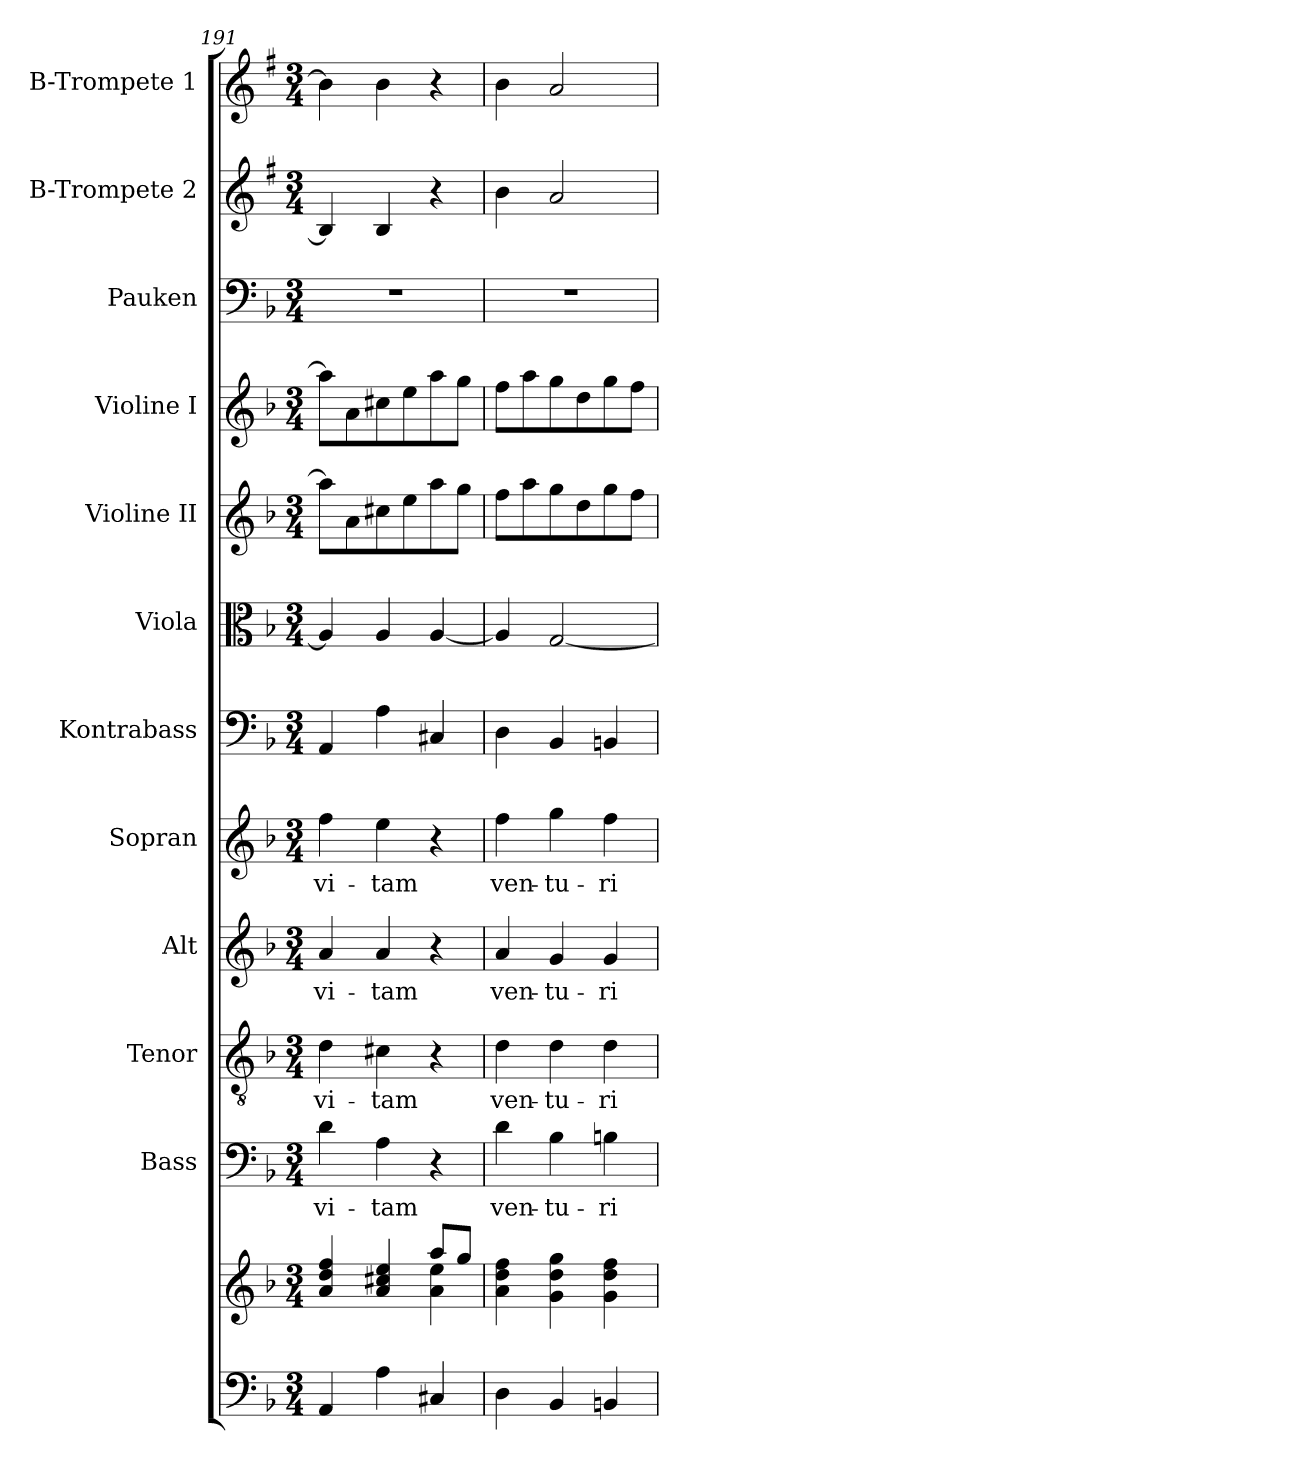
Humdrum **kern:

**kern	**kern	**kern	**text	**kern	**text	**kern	**text	**kern	**text	**kern	**kern	**kern	**kern	**kern	**kern	**kern
*part12	*part12	*part11	*part11	*part10	*part10	*part9	*part9	*part8	*part8	*part7	*part6	*part5	*part4	*part3	*part2	*part1
*staff13	*staff12	*staff11	*staff11	*staff10	*staff10	*staff9	*staff9	*staff8	*staff8	*staff7	*staff6	*staff5	*staff4	*staff3	*staff2	*staff1
*	*	*I"Bass	*	*I"Tenor	*	*I"Alt	*	*I"Sopran	*	*I"Kontrabass	*I"Viola	*I"Violine II	*I"Violine I	*I"Pauken	*I"B-Trompete 2	*I"B-Trompete 1
*	*	*I'B.	*	*I'T.	*	*I'A.	*	*I'S.	*	*I'Kb.	*I'Vla.	*I'Vl. II	*I'Vl. I	*I'Pk.	*I'B Trp. 2	*I'B Trp. 1
*clefF4	*clefG2	*clefF4	*	*clefGv2	*	*clefG2	*	*clefG2	*	*clefF4	*clefC3	*clefG2	*clefG2	*clefF4	*clefG2	*clefG2
*	*	*	*	*	*	*	*	*	*	*ITrd7c12	*	*	*	*	*ITrd1c2	*ITrd1c2
*k[b-]	*k[b-]	*k[b-]	*	*k[b-]	*	*k[b-]	*	*k[b-]	*	*k[b-]	*k[b-]	*k[b-]	*k[b-]	*k[b-]	*k[b-]	*k[b-]
*F:	*F:	*F:	*	*F:	*	*F:	*	*F:	*	*F:	*F:	*F:	*F:	*F:	*F:	*F:
*M3/4	*M3/4	*M3/4	*	*M3/4	*	*M3/4	*	*M3/4	*	*M3/4	*M3/4	*M3/4	*M3/4	*M3/4	*M3/4	*M3/4
=191	=191	=191	=191	=191	=191	=191	=191	=191	=191	=191	=191	=191	=191	=191	=191	=191
*	*^	*	*	*	*	*	*	*	*	*	*	*	*	*	*	*
!	!	!	!	!LO:LY:b	!	!LO:LY:b	!	!LO:LY:b	!	!LO:LY:b	!	!	!	!	!	!	!
4AA/	4a/ 4dd/ 4ff/	2ryy	4d\	vi-	4d\	vi-	4a/	vi-	4ff\	vi-	4AAA/	4A/]	8aa\L]	8aa\L]	2.r	4A/]	4a\]
.	.	.	.	.	.	.	.	.	.	.	.	.	8a\	8a\	.	.	.
!	!	!	!	!LO:LY:b	!	!LO:LY:b	!	!LO:LY:b	!	!LO:LY:b	!	!	!	!	!	!	!
4A\	4a/ 4cc#X/ 4ee/	.	4A\	-tam	4c#X\	-tam	4a/	-tam	4ee\	-tam	4AA\	4A/	8cc#X\	8cc#X\	.	4A/	4a\
.	.	.	.	.	.	.	.	.	.	.	.	.	8ee\	8ee\	.	.	.
4C#X/	8aa/L	4a\ 4ee\	4r	.	4r	.	4r	.	4r	.	4CC#X/	[4A/	8aa\	8aa\	.	4r	4r
.	8gg/J	.	.	.	.	.	.	.	.	.	.	.	8gg\J	8gg\J	.	.	.
*	*v	*v	*	*	*	*	*	*	*	*	*	*	*	*	*	*	*
=192	=192	=192	=192	=192	=192	=192	=192	=192	=192	=192	=192	=192	=192	=192	=192	=192
!	!	!	!LO:LY:b	!	!LO:LY:b	!	!LO:LY:b	!	!LO:LY:b	!	!	!	!	!	!	!
4D\	4a\ 4dd\ 4ff\	4d\	ven-	4d\	ven-	4a/	ven-	4ff\	ven-	4DD\	4A/]	8ff\L	8ff\L	2.r	4a\	4a\
.	.	.	.	.	.	.	.	.	.	.	.	8aa\	8aa\	.	.	.
!	!	!	!LO:LY:b	!	!LO:LY:b	!	!LO:LY:b	!	!LO:LY:b	!	!	!	!	!	!	!
4BB-/	4g\ 4dd\ 4gg\	4B-\	-tu-	4d\	-tu-	4g/	-tu-	4gg\	-tu-	4BBB-/	[2G/	8gg\	8gg\	.	2g/	2g/
.	.	.	.	.	.	.	.	.	.	.	.	8dd\	8dd\	.	.	.
!	!	!	!LO:LY:b	!	!LO:LY:b	!	!LO:LY:b	!	!LO:LY:b	!	!	!	!	!	!	!
4BBn/	4g\ 4dd\ 4ff\	4Bn\	-ri	4d\	-ri	4g/	-ri	4ff\	-ri	4BBBn/	.	8gg\	8gg\	.	.	.
.	.	.	.	.	.	.	.	.	.	.	.	8ff\J	8ff\J	.	.	.
=	=	=	=	=	=	=	=	=	=	=	=	=	=	=	=	=
*-	*-	*-	*-	*-	*-	*-	*-	*-	*-	*-	*-	*-	*-	*-	*-	*-
